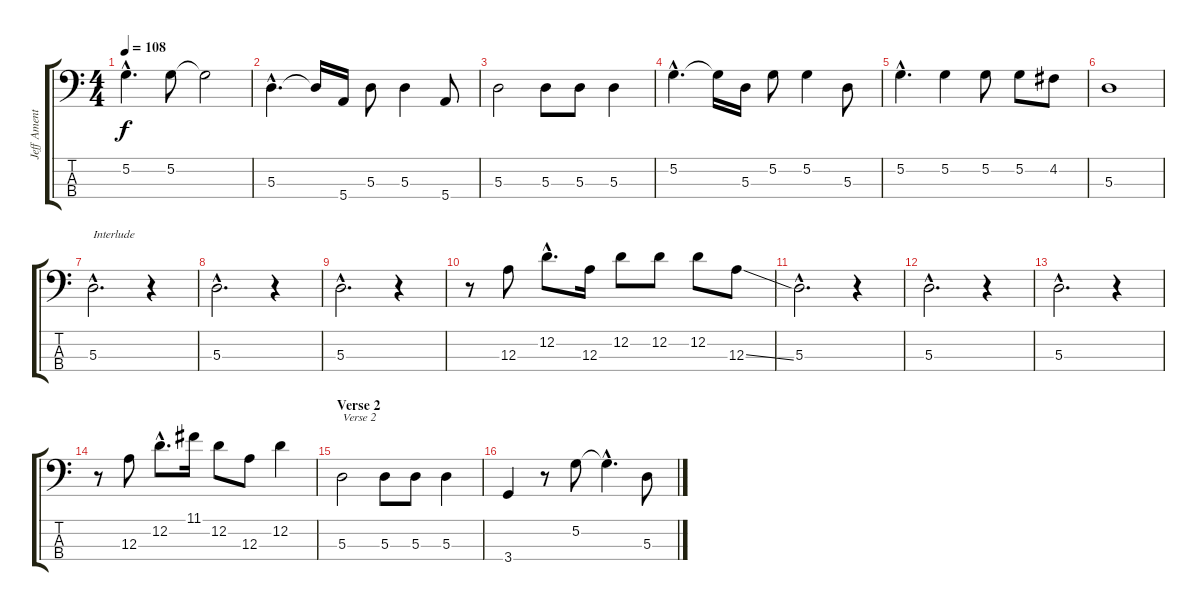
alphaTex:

\track ("Jeff Ament" "Jeff Ament") {instrument electricbassfinger}
\staff {score tabs}
\tuning (G2 D2 A1 E1) {hide}
\ts (4 4)
\tempo 108
\clef f4
\ks c
5.2{hac}.4{d dy f} 5.2.8 5.2{t}.2 |
5.3{hac}.4{d} 5.3{t}.16 5.4.16 5.3.8 5.3.4 5.4.8 |
5.3.2 5.3.8 5.3.8 5.3.4 |
5.2{hac}.4{d} 5.2{t}.16 5.3.16 5.2.8 5.2.4 5.3.8 |
5.2{hac}.4{d} 5.2.4 5.2.8 5.2.8 4.2.8 |
5.3.1 |
\section ("" "")
5.3{hac}.2{d txt "Interlude"} r.4 |
5.3{hac}.2{d} r.4 |
5.3{hac}.2{d} r.4 |
r.8 12.3.8 12.2{hac}.8{d} 12.3.16 12.2.8 12.2.8 12.2.8 12.3{ss}.8 |
5.3{hac}.2{d} r.4 |
5.3{hac}.2{d} r.4 |
5.3{hac}.2{d} r.4 |
r.8 12.3.8 12.2{hac}.8{d} 11.1.16 12.2.8 12.3.8 12.2.4 |
\section ("" "Verse 2")
5.3.2{txt "Verse 2"} 5.3.8 5.3.8 5.3.4 |
3.4.4 r.8 5.2.8 5.2{hac t}.4{d} 5.3.8
